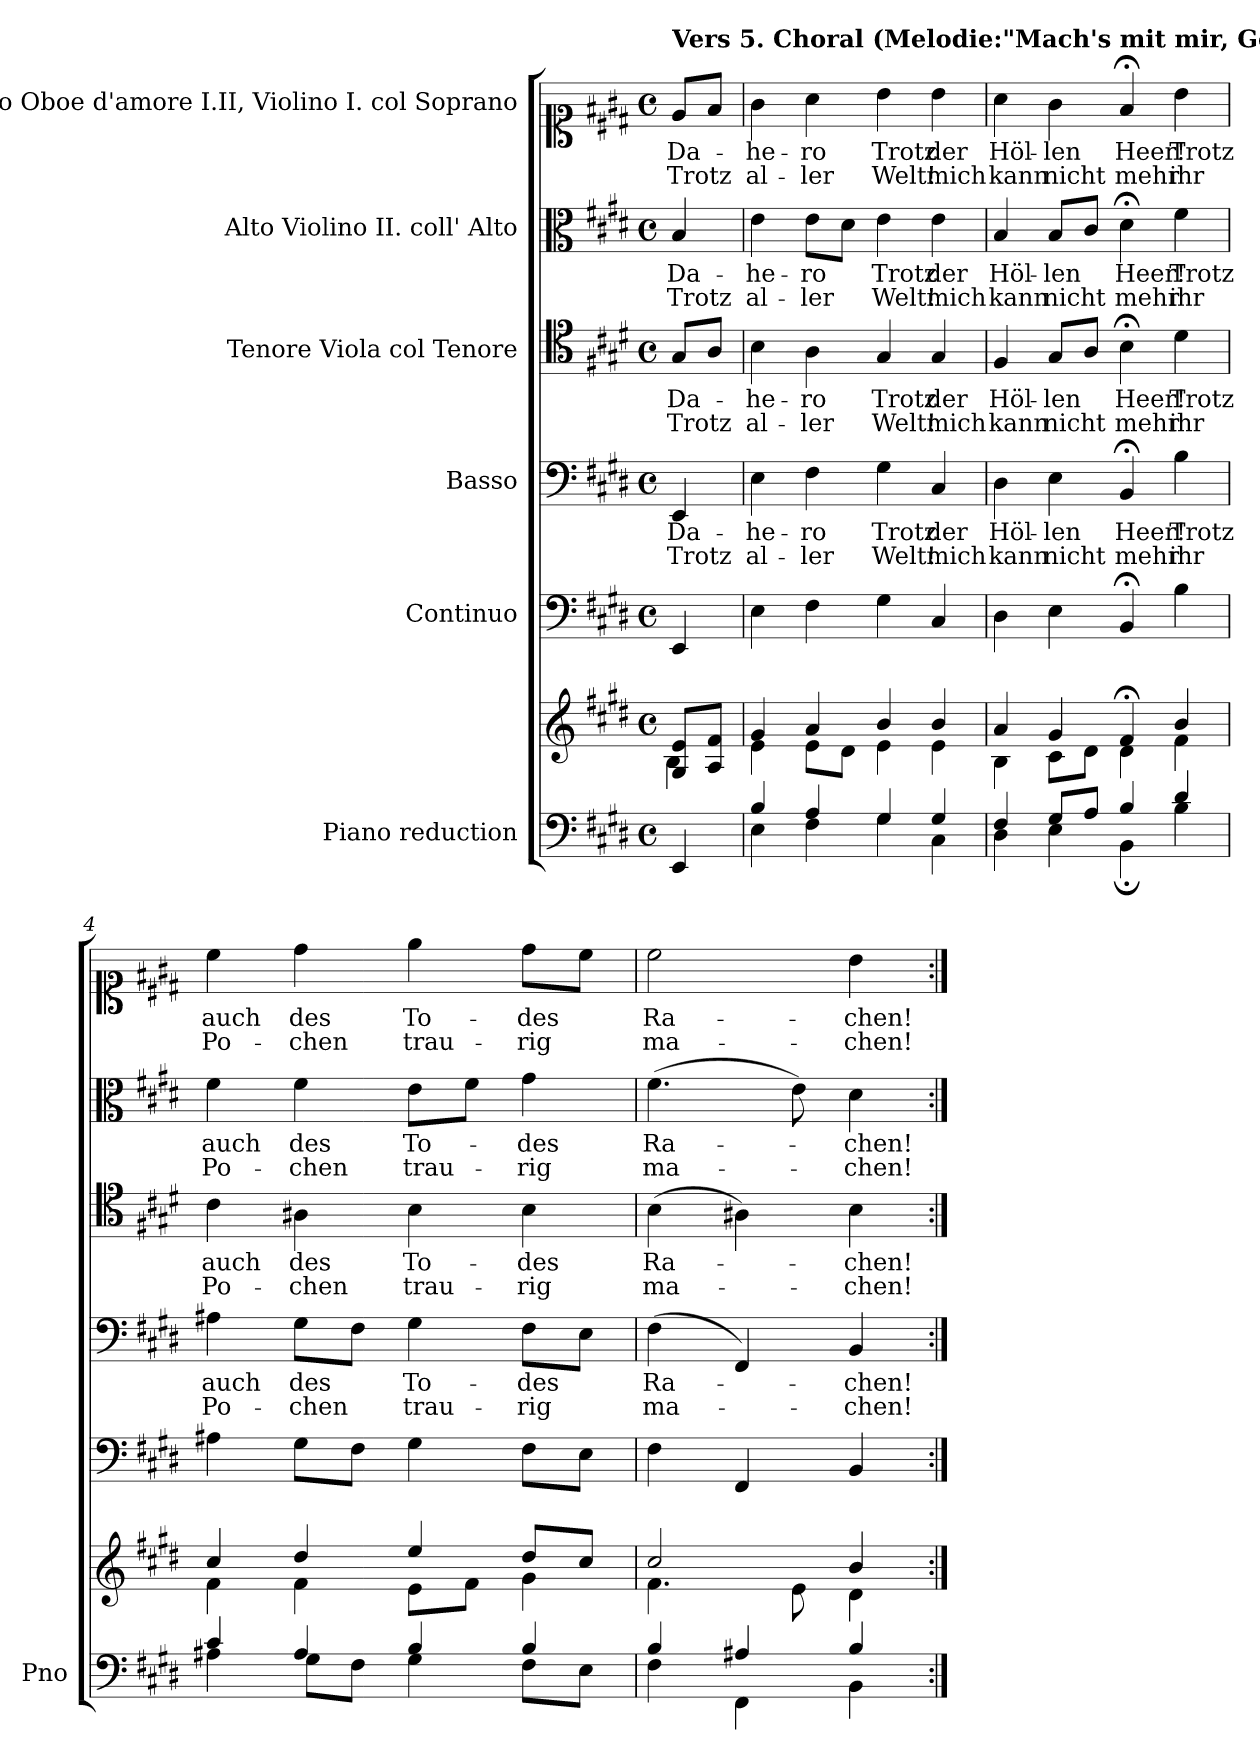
**kern	**kern	**kern	**kern	**text	**text	**kern	**text	**text	**kern	**text	**text	**kern	**text	**text
*part6	*part6	*part5	*part4	*part4	*part4	*part3	*part3	*part3	*part2	*part2	*part2	*part1	*part1	*part1
*staff7	*staff6	*staff5	*staff4	*staff4	*staff4	*staff3	*staff3	*staff3	*staff2	*staff2	*staff2	*staff1	*staff1	*staff1
*I"Piano reduction	*	*I"Continuo	*I"Basso	*	*	*I"Tenore Viola col Tenore	*	*	*I"Alto Violino II. coll' Alto	*	*	*I"Soprano Oboe d'amore I.II, Violino I. col Soprano	*	*
*I'Pno	*	*	*	*	*	*	*	*	*	*	*	*	*	*
*stria5	*stria5	*	*	*	*	*	*	*	*	*	*	*	*	*
*clefF4	*clefG2	*clefF4	*clefF4	*	*	*clefC4	*	*	*clefC3	*	*	*clefC1	*	*
*k[f#c#g#d#]	*k[f#c#g#d#]	*k[f#c#g#d#]	*k[f#c#g#d#]	*	*	*k[f#c#g#d#]	*	*	*k[f#c#g#d#]	*	*	*k[f#c#g#d#]	*	*
*M4/4	*M4/4	*M4/4	*M4/4	*	*	*M4/4	*	*	*M4/4	*	*	*M4/4	*	*
*met(c)	*met(c)	*met(c)	*met(c)	*	*	*met(c)	*	*	*met(c)	*	*	*met(c)	*	*
=1	=1	=1	=1	=1	=1	=1	=1	=1	=1	=1	=1	=1	=1	=1
*	*^	*	*	*	*	*	*	*	*	*	*	*	*	*
!	!	!	!	!	!	!	!	!	!	!	!	!	!LO:TX:a:B:t=Vers 5. Choral (Melodie&colon;"Mach's mit mir, Gott, nach deiner Güt'.")	!	!
!	!	!	!	!	!LO:LY:b	!LO:LY:b	!	!LO:LY:b	!LO:LY:b	!	!LO:LY:b	!LO:LY:b	!	!LO:LY:b	!LO:LY:b
4EE/	8G#/ 8e/L	4B\	4EE/	4EE/	Da-	Trotz	8G#/L	Da-	Trotz	4B/	Da-	Trotz	8e/L	Da-	Trotz
.	8A/ 8f#/J	.	.	.	.	.	8A/J	.	.	.	.	.	8f#/J	.	.
=2	=2	=2	=2	=2	=2	=2	=2	=2	=2	=2	=2	=2	=2	=2	=2
*^	*	*	*	*	*	*	*	*	*	*	*	*	*	*	*
!	!	!	!	!	!	!LO:LY:b	!LO:LY:b	!	!LO:LY:b	!LO:LY:b	!	!LO:LY:b	!LO:LY:b	!	!LO:LY:b	!LO:LY:b
4B/	4E\	4g#/	4e\	4E\	4E\	-he-	al-	4B\	-he-	al-	4e\	-he-	al-	4g#\	-he-	al-
!	!	!	!	!	!	!LO:LY:b	!LO:LY:b	!	!LO:LY:b	!LO:LY:b	!	!LO:LY:b	!LO:LY:b	!	!LO:LY:b	!LO:LY:b
4A/	4F#\	4a/	8e\L	4F#\	4F#\	-ro	-ler	4A\	-ro	-ler	8e\L	-ro	-ler	4a\	-ro	-ler
.	.	.	8d#\J	.	.	.	.	.	.	.	8d#\J	.	.	.	.	.
!	!	!	!	!	!	!LO:LY:b	!LO:LY:b	!	!LO:LY:b	!LO:LY:b	!	!LO:LY:b	!LO:LY:b	!	!LO:LY:b	!LO:LY:b
4G#/	4G#\	4b/	4e\	4G#\	4G#\	Trotz	Welt!	4G#/	Trotz	Welt!	4e\	Trotz	Welt!	4b\	Trotz	Welt!
!	!	!	!	!	!	!LO:LY:b	!LO:LY:b	!	!LO:LY:b	!LO:LY:b	!	!LO:LY:b	!LO:LY:b	!	!LO:LY:b	!LO:LY:b
4G#/	4C#\	4b/	4e\	4C#/	4C#/	der	mich	4G#/	der	mich	4e\	der	mich	4b\	der	mich
=3	=3	=3	=3	=3	=3	=3	=3	=3	=3	=3	=3	=3	=3	=3	=3	=3
!	!	!	!	!	!	!LO:LY:b	!LO:LY:b	!	!LO:LY:b	!LO:LY:b	!	!LO:LY:b	!LO:LY:b	!	!LO:LY:b	!LO:LY:b
4F#/	4D#\	4a/	4B\	4D#\	4D#\	Höl-	kann	4F#/	Höl-	kann	4B/	Höl-	kann	4a\	Höl-	kann
!	!	!	!	!	!	!LO:LY:b	!LO:LY:b	!	!LO:LY:b	!LO:LY:b	!	!LO:LY:b	!LO:LY:b	!	!LO:LY:b	!LO:LY:b
8G#/L	4E\	4g#/	8c#\L	4E\	4E\	-len	nicht	8G#/L	-len	nicht	8B/L	-len	nicht	4g#\	-len	nicht
8A/J	.	.	8d#\J	.	.	.	.	8A/J	.	.	8c#/J	.	.	.	.	.
!	!	!	!	!	!	!LO:LY:b	!LO:LY:b	!	!LO:LY:b	!LO:LY:b	!	!LO:LY:b	!LO:LY:b	!	!LO:LY:b	!LO:LY:b
4B/	4BB;\	4f#;</	4d#\	4BB;</	4BB;</	Heer!	mehr	4B;<\	Heer!	mehr	4d#;<\	Heer!	mehr	4f#;</	Heer!	mehr
!	!	!	!	!	!	!LO:LY:b	!LO:LY:b	!	!LO:LY:b	!LO:LY:b	!	!LO:LY:b	!LO:LY:b	!	!LO:LY:b	!LO:LY:b
4d#/	4B\	4b/	4f#\	4B\	4B\	Trotz	ihr	4d#\	Trotz	ihr	4f#\	Trotz	ihr	4b\	Trotz	ihr
=4	=4	=4	=4	=4	=4	=4	=4	=4	=4	=4	=4	=4	=4	=4	=4	=4
!	!	!	!	!	!	!LO:LY:b	!LO:LY:b	!	!LO:LY:b	!LO:LY:b	!	!LO:LY:b	!LO:LY:b	!	!LO:LY:b	!LO:LY:b
4c#/	4A#X\	4cc#/	4f#\	4A#X\	4A#X\	auch	Po-	4c#\	auch	Po-	4f#\	auch	Po-	4cc#\	auch	Po-
!	!	!	!	!	!	!LO:LY:b	!LO:LY:b	!	!LO:LY:b	!LO:LY:b	!	!LO:LY:b	!LO:LY:b	!	!LO:LY:b	!LO:LY:b
4A#/	8G#\L	4dd#/	4f#\	8G#\L	8G#\L	des	-chen	4A#X\	des	-chen	4f#\	des	-chen	4dd#\	des	-chen
.	8F#\J	.	.	8F#\J	8F#\J	.	.	.	.	.	.	.	.	.	.	.
!	!	!	!	!	!	!LO:LY:b	!LO:LY:b	!	!LO:LY:b	!LO:LY:b	!	!LO:LY:b	!LO:LY:b	!	!LO:LY:b	!LO:LY:b
4B/	4G#\	4ee/	8e\L	4G#\	4G#\	To-	trau-	4B\	To-	trau-	8e\L	To-	trau-	4ee\	To-	trau-
.	.	.	8f#\J	.	.	.	.	.	.	.	8f#\J	.	.	.	.	.
!	!	!	!	!	!	!LO:LY:b	!LO:LY:b	!	!LO:LY:b	!LO:LY:b	!	!LO:LY:b	!LO:LY:b	!	!LO:LY:b	!LO:LY:b
4B/	8F#\L	8dd#/L	4g#\	8F#\L	8F#\L	-des	-rig	4B\	-des	-rig	4g#\	-des	-rig	8dd#\L	-des	-rig
.	8E\J	8cc#/J	.	8E\J	8E\J	.	.	.	.	.	.	.	.	8cc#\J	.	.
=5	=5	=5	=5	=5	=5	=5	=5	=5	=5	=5	=5	=5	=5	=5	=5	=5
!	!	!	!	!	!	!LO:LY:b	!LO:LY:b	!	!LO:LY:b	!LO:LY:b	!	!LO:LY:b	!LO:LY:b	!	!LO:LY:b	!LO:LY:b
4B/	4F#\	2cc#/	4.f#\	4F#\	(4F#\	Ra-	ma-	(4B\	Ra-	ma-	(4.f#\	Ra-	ma-	2cc#\	Ra-	ma-
4A#X/	4FF#\	.	.	4FF#/	4FF#/)	.	.	4A#X\)	.	.	.	.	.	.	.	.
.	.	.	8e\	.	.	.	.	.	.	.	8e\)	.	.	.	.	.
!	!	!	!	!	!	!LO:LY:b	!LO:LY:b	!	!LO:LY:b	!LO:LY:b	!	!LO:LY:b	!LO:LY:b	!	!LO:LY:b	!LO:LY:b
4B/	4BB\	4b/	4d#\	4BB/	4BB/	-chen!	-chen!	4B\	-chen!	-chen!	4d#\	-chen!	-chen!	4b\	-chen!	-chen!
*v	*v	*	*	*	*	*	*	*	*	*	*	*	*	*	*	*
*	*v	*v	*	*	*	*	*	*	*	*	*	*	*	*	*
=:|!	=:|!	=:|!	=:|!	=:|!	=:|!	=:|!	=:|!	=:|!	=:|!	=:|!	=:|!	=:|!	=:|!	=:|!
*-	*-	*-	*-	*-	*-	*-	*-	*-	*-	*-	*-	*-	*-	*-
